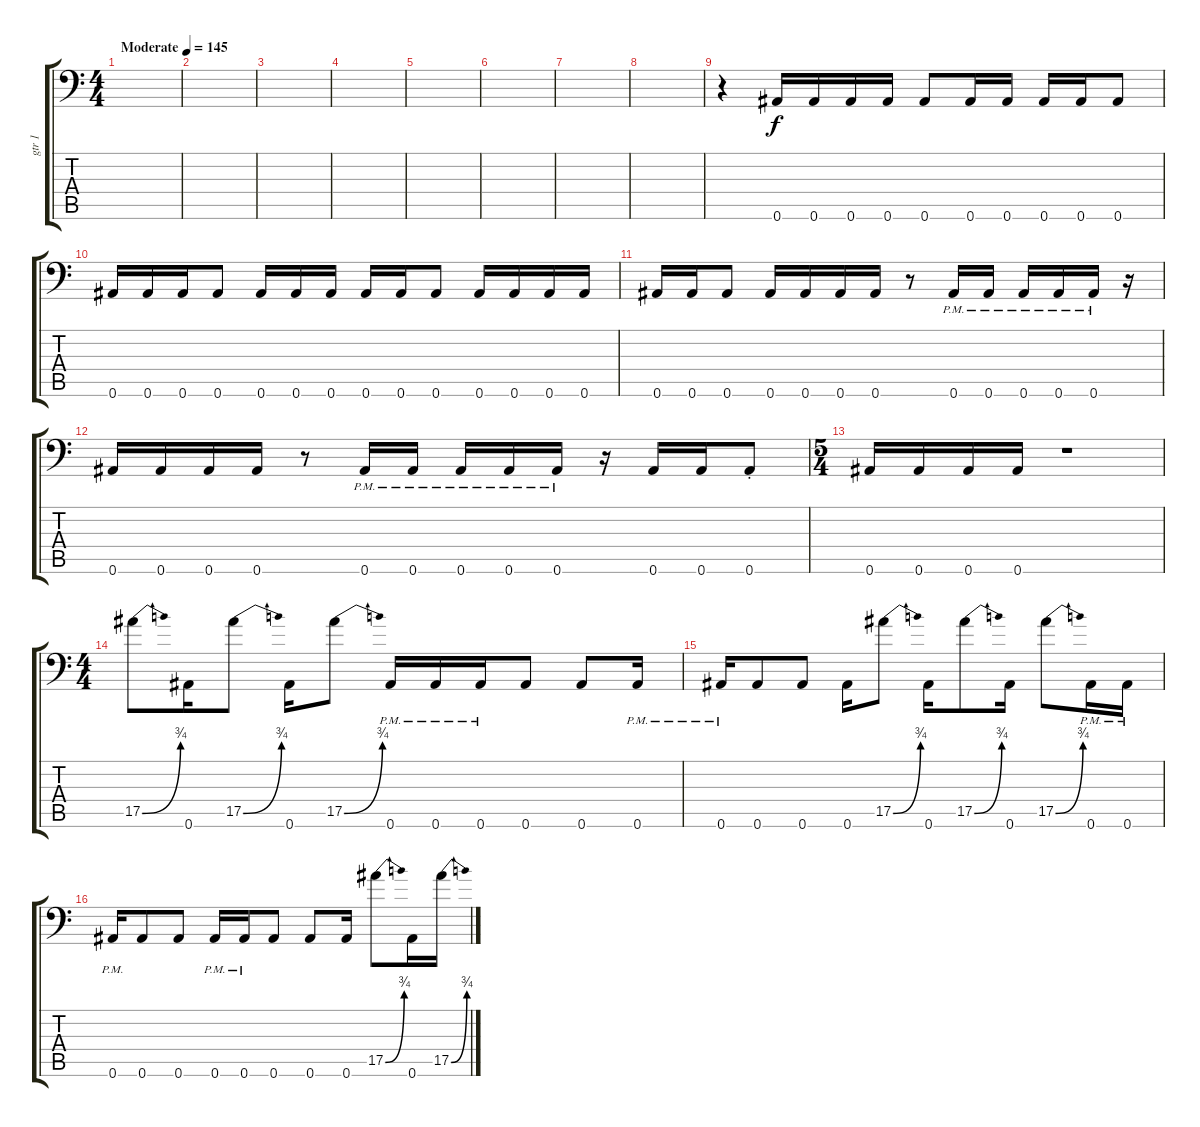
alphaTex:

\track ("gtr 1" "gtr 1") {instrument distortionguitar}
\staff {score tabs}
\tuning (C4 G3 Eb3 Bb2 F2 Bb1) {hide}
\ts (4 4)
\tempo (145 "Moderate")
\clef f4
\ks c
|
|
|
|
|
|
|
|
r.4 0.6.16 0.6.16 0.6.16 0.6.16 0.6.8 0.6.16 0.6.16 0.6.16 0.6.16 0.6.8 |
0.6.16 0.6.16 0.6.16 0.6.8 0.6.16 0.6.16 0.6.16 0.6.16 0.6.16 0.6.8 0.6.16 0.6.16 0.6.16 0.6.16 |
0.6.16 0.6.16 0.6.8 0.6.16 0.6.16 0.6.16 0.6.16 r.8 0.6{pm}.16 0.6{pm}.16 0.6{pm}.16 0.6{pm}.16 0.6{pm}.16 r.16 |
0.6.16 0.6.16 0.6.16 0.6.16 r.8 0.6{pm}.16 0.6{pm}.16 0.6{pm}.16 0.6{pm}.16 0.6{pm}.16 r.16 0.6.16 0.6.16 0.6{st}.8 |
\ts (5 4)
0.6.16 0.6.16 0.6.16 0.6.16 r.1 |
\ts (4 4)
17.5{be (bend 0 0 60 3)}.8 0.6.16 17.5{be (bend 0 0 60 3)}.8 0.6.16 17.5{be (bend 0 0 60 3)}.8 0.6{pm}.16 0.6{pm}.16 0.6{pm}.16 0.6.8 0.6.8 0.6{pm}.16 |
0.6{pm}.16 0.6.8 0.6.8 0.6.16 17.5{be (bend 0 0 60 3)}.8 0.6.16 17.5{be (bend 0 0 60 3)}.8 0.6.16 17.5{be (bend 0 0 60 3)}.8 0.6{pm}.16 0.6{pm}.16 |
0.6{pm}.16 0.6.8 0.6.8 0.6{pm}.16 0.6{pm}.16 0.6.8 0.6.8 0.6.16 17.5{be (bend 0 0 60 3)}.8 0.6.16 17.5{be (bend 0 0 60 3)}.16
